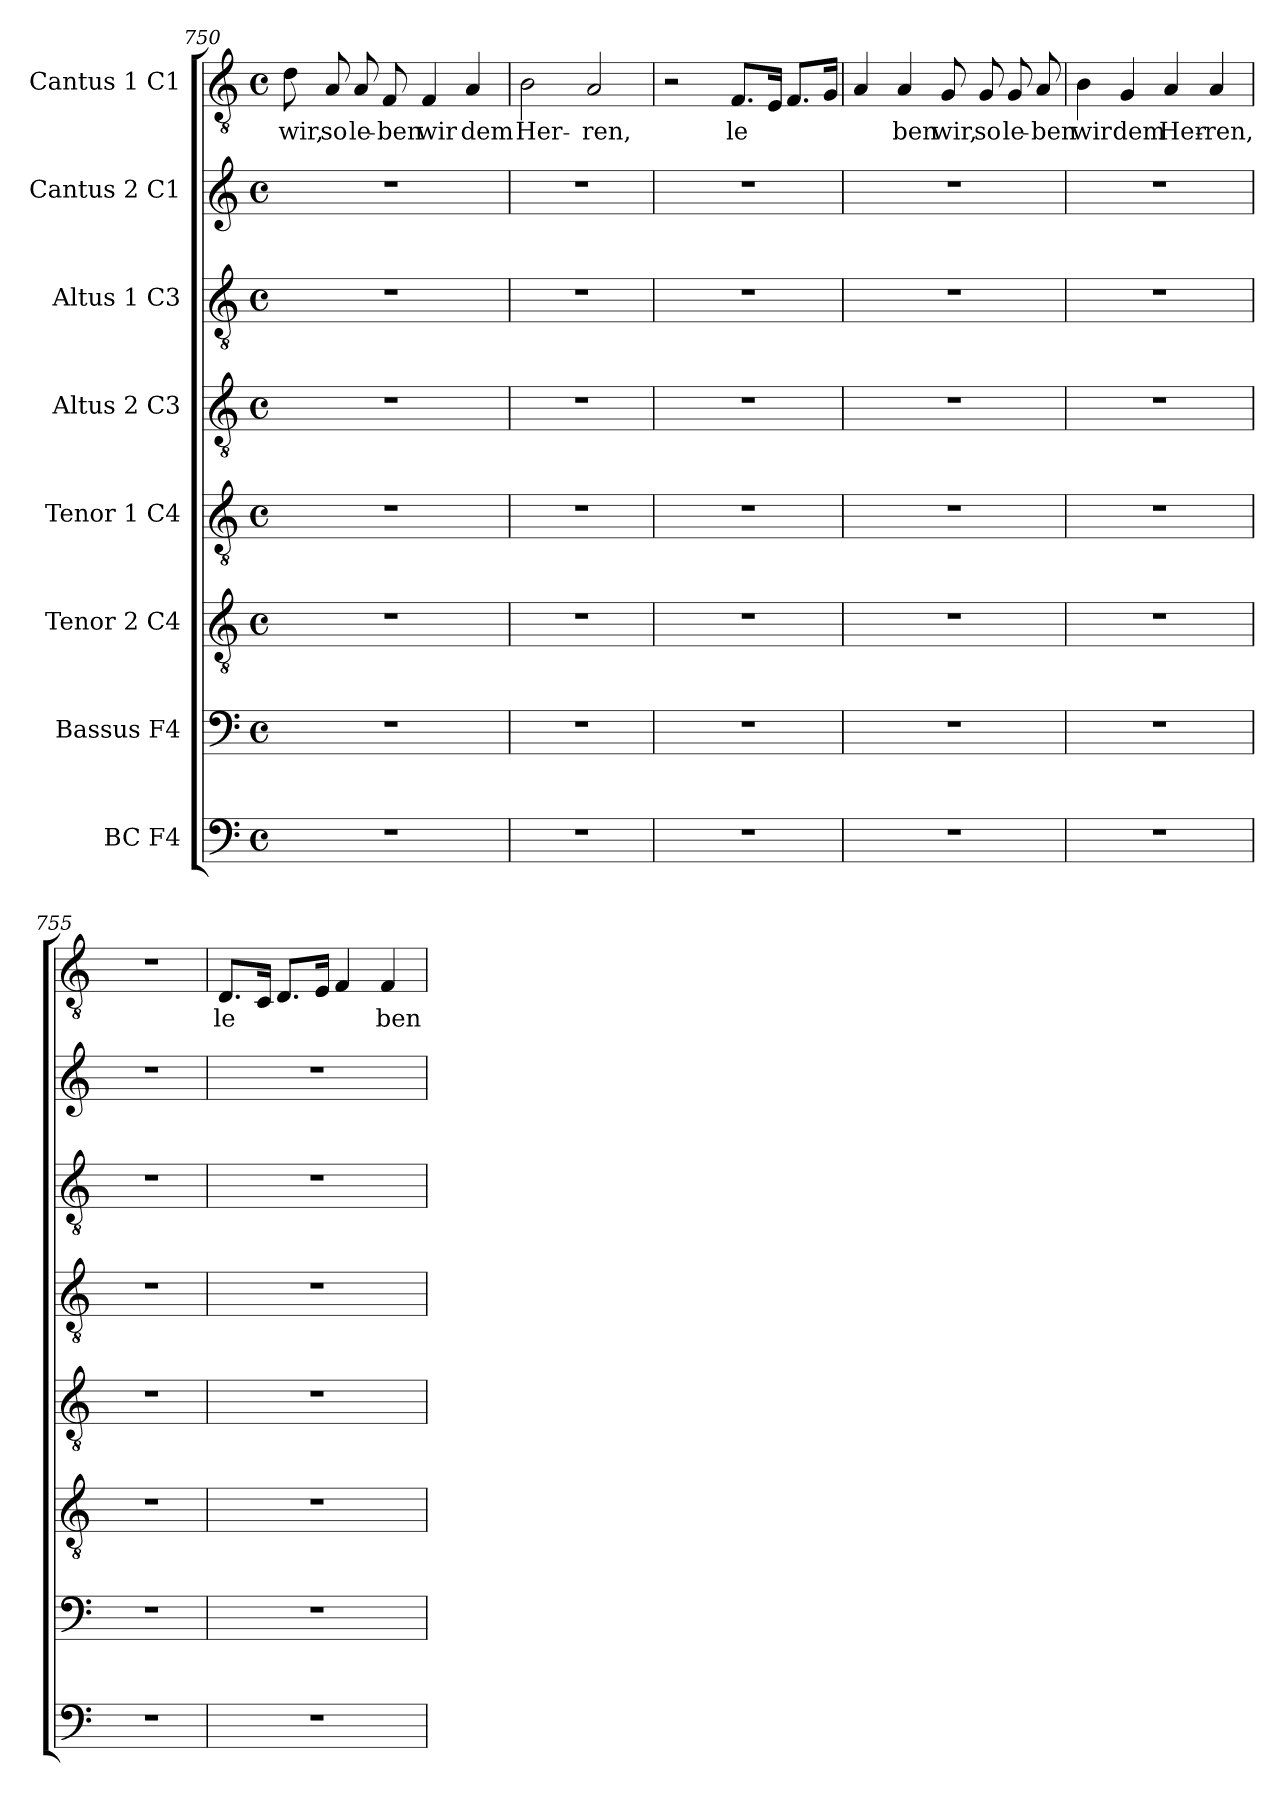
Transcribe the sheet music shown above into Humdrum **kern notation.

**kern	**kern	**kern	**kern	**kern	**kern	**kern	**kern	**text
*part8	*part7	*part6	*part5	*part4	*part3	*part2	*part1	*part1
*staff8	*staff7	*staff6	*staff5	*staff4	*staff3	*staff2	*staff1	*staff1
*I"BC  F4	*I"Bassus  F4	*I"Tenor 2  C4	*I"Tenor 1  C4	*I"Altus 2  C3	*I"Altus 1  C3	*I"Cantus 2  C1	*I"Cantus 1  C1	*
!!LO:LB:g=z
*clefF4	*clefF4	*clefGv2	*clefGv2	*clefGv2	*clefGv2	*clefG2	*clefGv2	*
*k[]	*k[]	*k[]	*k[]	*k[]	*k[]	*k[]	*k[]	*
*C:	*C:	*C:	*C:	*C:	*C:	*C:	*C:	*
*M4/4	*M4/4	*M4/4	*M4/4	*M4/4	*M4/4	*M4/4	*M4/4	*
*met(c)	*met(c)	*met(c)	*met(c)	*met(c)	*met(c)	*met(c)	*met(c)	*
=750	=750	=750	=750	=750	=750	=750	=750	=750
!	!	!	!	!	!	!	!	!LO:LY:b:cj
1r	1r	1r	1r	1r	1r	1r	8d\	wir,
!	!	!	!	!	!	!	!	!LO:LY:b:cj
.	.	.	.	.	.	.	8A/	so
!	!	!	!	!	!	!	!	!LO:LY:b:cj
.	.	.	.	.	.	.	8A/	le-
!	!	!	!	!	!	!	!	!LO:LY:b:cj
.	.	.	.	.	.	.	8F/	-ben
!	!	!	!	!	!	!	!	!LO:LY:b:cj
.	.	.	.	.	.	.	4F/	wir
!	!	!	!	!	!	!	!	!LO:LY:b:cj
.	.	.	.	.	.	.	4A/	dem
=751	=751	=751	=751	=751	=751	=751	=751	=751
!	!	!	!	!	!	!	!	!LO:LY:b:cj
1r	1r	1r	1r	1r	1r	1r	2B\	Her-
!	!	!	!	!	!	!	!	!LO:LY:b:cj
.	.	.	.	.	.	.	2A/	-ren,
=752	=752	=752	=752	=752	=752	=752	=752	=752
1r	1r	1r	1r	1r	1r	1r	2r	.
!	!	!	!	!	!	!	!	!LO:LY:b:cj
.	.	.	.	.	.	.	8.F/L	le-
!	!	!	!	!	!	!	!	!LO:LY:b:cj
.	.	.	.	.	.	.	16E/J	--
!	!	!	!	!	!	!	!	!LO:LY:b:cj
.	.	.	.	.	.	.	8.F/L	--
!	!	!	!	!	!	!	!	!LO:LY:b:cj
.	.	.	.	.	.	.	16G/J	--
=753	=753	=753	=753	=753	=753	=753	=753	=753
!	!	!	!	!	!	!	!	!LO:LY:b:cj
1r	1r	1r	1r	1r	1r	1r	4A/	--
!	!	!	!	!	!	!	!	!LO:LY:b:cj
.	.	.	.	.	.	.	4A/	-ben
!	!	!	!	!	!	!	!	!LO:LY:b:cj
.	.	.	.	.	.	.	8G/	wir,
!	!	!	!	!	!	!	!	!LO:LY:b:cj
.	.	.	.	.	.	.	8G/	so
!	!	!	!	!	!	!	!	!LO:LY:b:cj
.	.	.	.	.	.	.	8G/	le-
!	!	!	!	!	!	!	!	!LO:LY:b:cj
.	.	.	.	.	.	.	8A/	-ben
=754	=754	=754	=754	=754	=754	=754	=754	=754
!	!	!	!	!	!	!	!	!LO:LY:b:cj
1r	1r	1r	1r	1r	1r	1r	4B\	wir
!	!	!	!	!	!	!	!	!LO:LY:b:cj
.	.	.	.	.	.	.	4G/	dem
!	!	!	!	!	!	!	!	!LO:LY:b:cj
.	.	.	.	.	.	.	4A/	Her-
!	!	!	!	!	!	!	!	!LO:LY:b:cj
.	.	.	.	.	.	.	4A/	-ren,
!!LO:LB:g=z
=755	=755	=755	=755	=755	=755	=755	=755	=755
1r	1r	1r	1r	1r	1r	1r	1r	.
=756	=756	=756	=756	=756	=756	=756	=756	=756
!	!	!	!	!	!	!	!	!LO:LY:b:cj
1r	1r	1r	1r	1r	1r	1r	8.D/L	le-
!	!	!	!	!	!	!	!	!LO:LY:b:cj
.	.	.	.	.	.	.	16C/J	--
!	!	!	!	!	!	!	!	!LO:LY:b:cj
.	.	.	.	.	.	.	8.D/L	--
!	!	!	!	!	!	!	!	!LO:LY:b:cj
.	.	.	.	.	.	.	16E/J	--
!	!	!	!	!	!	!	!	!LO:LY:b:cj
.	.	.	.	.	.	.	4F/	--
!	!	!	!	!	!	!	!	!LO:LY:b:cj
.	.	.	.	.	.	.	4F/	-ben
=	=	=	=	=	=	=	=	=
*-	*-	*-	*-	*-	*-	*-	*-	*-
